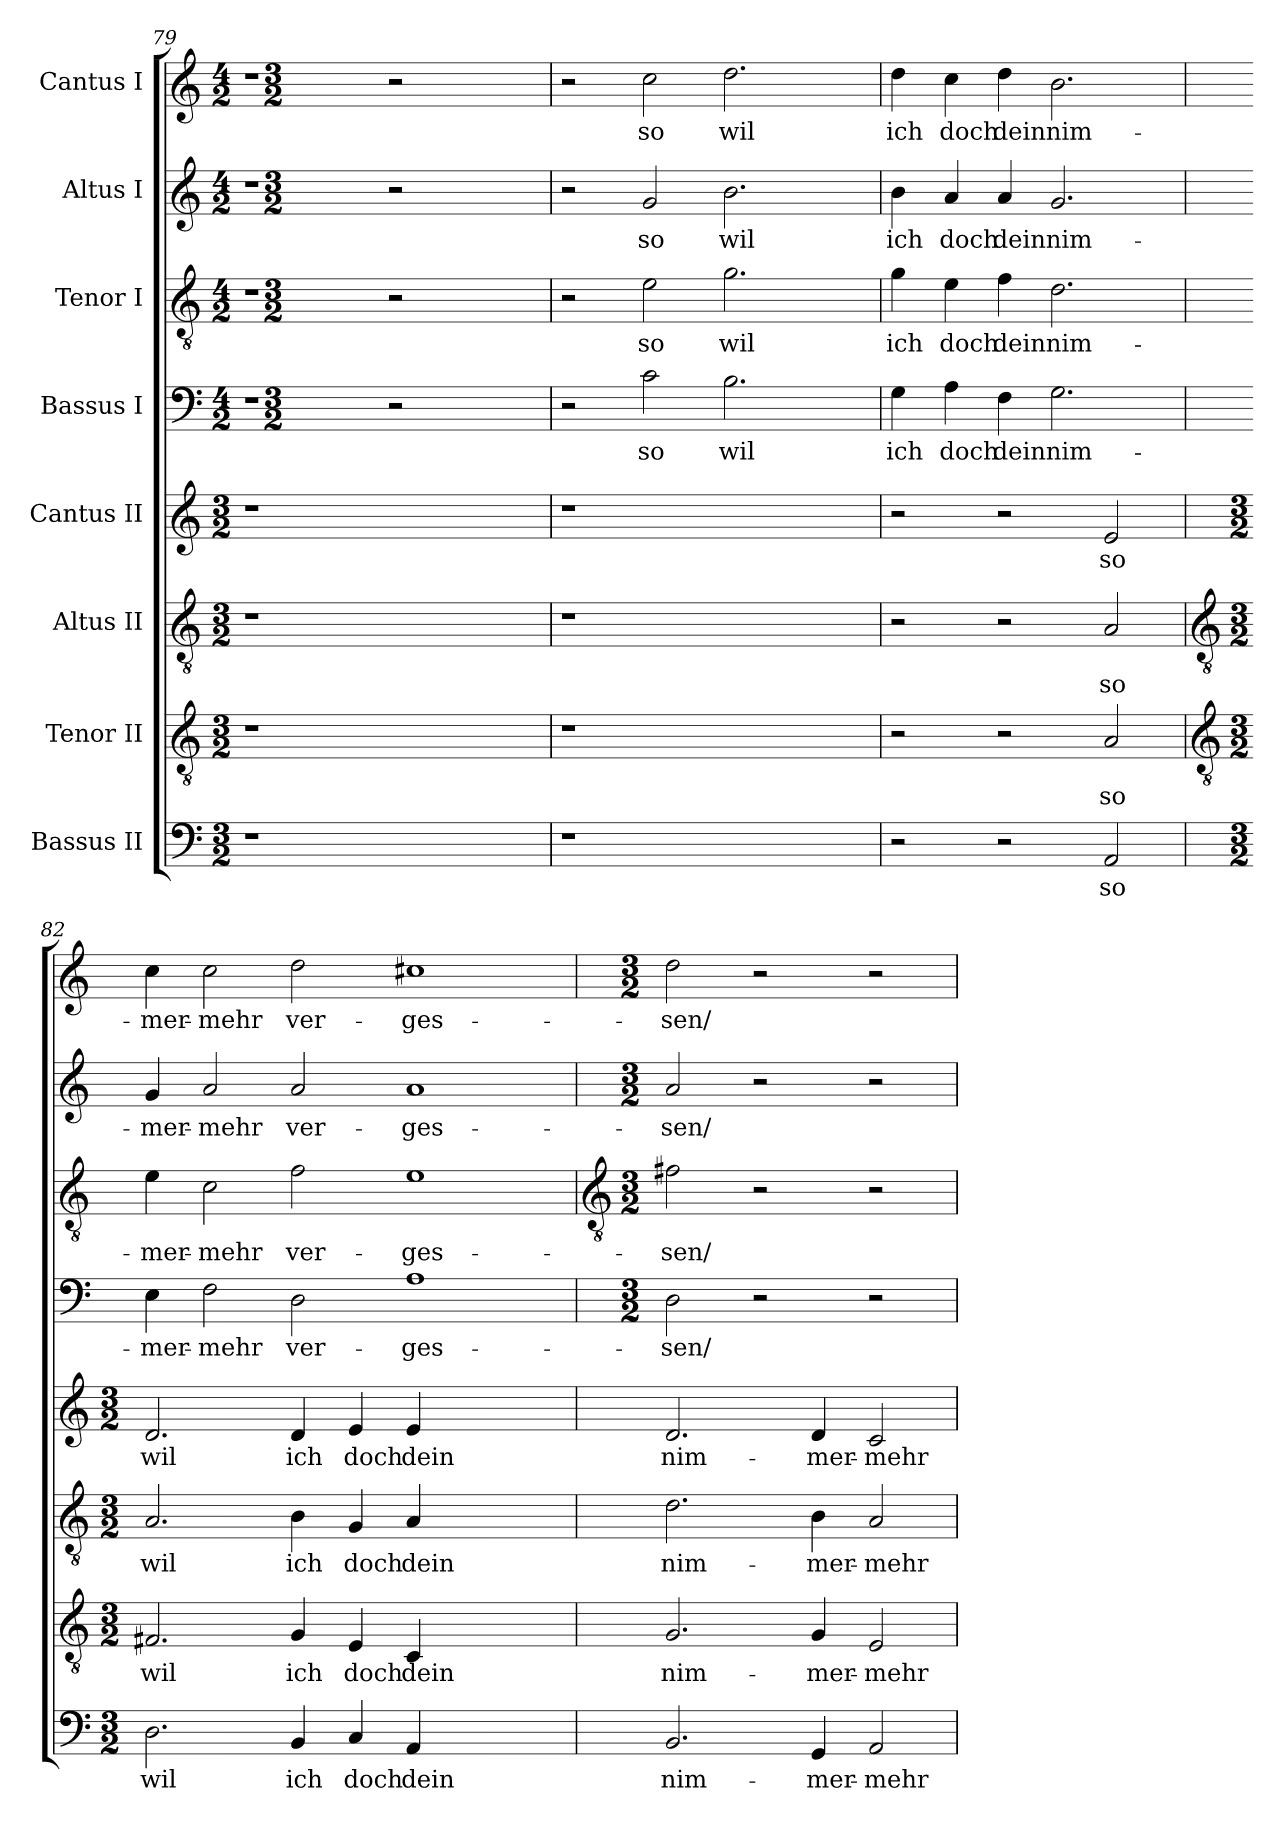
**kern	**text	**kern	**text	**kern	**text	**kern	**text	**kern	**text	**kern	**text	**kern	**text	**kern	**text
*part8	*part8	*part7	*part7	*part6	*part6	*part5	*part5	*part4	*part4	*part3	*part3	*part2	*part2	*part1	*part1
*staff8	*staff8	*staff7	*staff7	*staff6	*staff6	*staff5	*staff5	*staff4	*staff4	*staff3	*staff3	*staff2	*staff2	*staff1	*staff1
*I"Bassus II	*	*I"Tenor II	*	*I"Altus II	*	*I"Cantus II	*	*I"Bassus I	*	*I"Tenor I	*	*I"Altus I	*	*I"Cantus I	*
*clefF4	*	*clefGv2	*	*clefGv2	*	*clefG2	*	*clefF4	*	*clefGv2	*	*clefG2	*	*clefG2	*
*k[]	*	*k[]	*	*k[]	*	*k[]	*	*k[]	*	*k[]	*	*k[]	*	*k[]	*
*C:	*	*C:	*	*C:	*	*C:	*	*C:	*	*C:	*	*C:	*	*C:	*
*M3/2	*	*M3/2	*	*M3/2	*	*M3/2	*	*M4/2	*	*M4/2	*	*M4/2	*	*M4/2	*
=79	=79	=79	=79	=79	=79	=79	=79	=79	=79	=79	=79	=79	=79	=79	=79
!LO:N:vis=1	!	!LO:N:vis=1	!	!LO:N:vis=1	!	!LO:N:vis=1	!	!	!	!	!	!	!	!	!
0r	.	0r	.	0r	.	0r	.	1r	.	1r	.	1r	.	1r	.
*	*	*	*	*	*	*	*	*M3/2	*	*M3/2	*	*M3/2	*	*M3/2	*
.	.	.	.	.	.	.	.	2r	.	2r	.	2r	.	2r	.
.	.	.	.	.	.	.	.	2ryy	.	2ryy	.	2ryy	.	2ryy	.
=80	=80	=80	=80	=80	=80	=80	=80	=80	=80	=80	=80	=80	=80	=80	=80
!LO:N:vis=1	!	!LO:N:vis=1	!	!LO:N:vis=1	!	!LO:N:vis=1	!	!	!	!	!	!	!	!	!
0r	.	0r	.	0r	.	0r	.	2r	.	2r	.	2r	.	2r	.
!	!	!	!	!	!	!	!	!	!LO:LY:b	!	!LO:LY:b	!	!LO:LY:b	!	!LO:LY:b
.	.	.	.	.	.	.	.	2c	so	2e	so	2g	so	2cc	so
!	!	!	!	!	!	!	!	!	!LO:LY:b	!	!LO:LY:b	!	!LO:LY:b	!	!LO:LY:b
.	.	.	.	.	.	.	.	2.B	wil	2.g	wil	2.b	wil	2.dd	wil
.	.	.	.	.	.	.	.	4ryy	.	4ryy	.	4ryy	.	4ryy	.
=81	=81	=81	=81	=81	=81	=81	=81	=81	=81	=81	=81	=81	=81	=81	=81
!	!	!	!	!	!	!	!	!	!LO:LY:b	!	!LO:LY:b	!	!LO:LY:b	!	!LO:LY:b
2r	.	2r	.	2r	.	2r	.	4G	ich	4g	ich	4b	ich	4dd	ich
!	!	!	!	!	!	!	!	!	!LO:LY:b	!	!LO:LY:b	!	!LO:LY:b	!	!LO:LY:b
.	.	.	.	.	.	.	.	4A	doch	4e	doch	4a	doch	4cc	doch
!	!	!	!	!	!	!	!	!	!LO:LY:b	!	!LO:LY:b	!	!LO:LY:b	!	!LO:LY:b
2r	.	2r	.	2r	.	2r	.	4F	dein	4f	dein	4a	dein	4dd	dein
!	!	!	!	!	!	!	!	!	!LO:LY:b	!	!LO:LY:b	!	!LO:LY:b	!	!LO:LY:b
.	.	.	.	.	.	.	.	2.G	nim-	2.d	nim-	2.g	nim-	2.b	nim-
!	!LO:LY:b	!	!LO:LY:b	!	!LO:LY:b	!	!LO:LY:b	!	!	!	!	!	!	!	!
2AA	so	2A	so	2A	so	2e	so	.	.	.	.	.	.	.	.
!!LO:LB:g=z
=82	=82	=82	=82	=82	=82	=82	=82	=82	=82	=82	=82	=82	=82	=82	=82
*	*	*clefGv2	*	*clefGv2	*	*	*	*	*	*	*	*	*	*	*
*M3/2	*	*M3/2	*	*M3/2	*	*M3/2	*	*	*	*	*	*	*	*	*
!	!LO:LY:b	!	!LO:LY:b	!	!LO:LY:b	!	!LO:LY:b	!	!LO:LY:b	!	!LO:LY:b	!	!LO:LY:b	!	!LO:LY:b
2.D	wil	2.F#X	wil	2.A	wil	2.d	wil	4E	-mer-	4e	-mer-	4g	-mer-	4cc	-mer-
!	!	!	!	!	!	!	!	!	!LO:LY:b	!	!LO:LY:b	!	!LO:LY:b	!	!LO:LY:b
.	.	.	.	.	.	.	.	2F	-mehr	2c	-mehr	2a	-mehr	2cc	-mehr
!	!LO:LY:b	!	!LO:LY:b	!	!LO:LY:b	!	!LO:LY:b	!	!LO:LY:b	!	!LO:LY:b	!	!LO:LY:b	!	!LO:LY:b
4BB	ich	4G	ich	4B	ich	4d	ich	2D	ver-	2f	ver-	2a	ver-	2dd	ver-
!	!LO:LY:b	!	!LO:LY:b	!	!LO:LY:b	!	!LO:LY:b	!	!	!	!	!	!	!	!
4C	doch	4E	doch	4G	doch	4e	doch	.	.	.	.	.	.	.	.
!	!LO:LY:b	!	!LO:LY:b	!	!LO:LY:b	!	!LO:LY:b	!	!LO:LY:b	!	!LO:LY:b	!	!LO:LY:b	!	!LO:LY:b
4AA	dein	4C	dein	4A	dein	4e	dein	1A	-ges-	1e	-ges-	1a	-ges-	1cc#X	-ges-
2.ryy	.	2.ryy	.	2.ryy	.	2.ryy	.	.	.	.	.	.	.	.	.
!!LO:LB:g=z
=83	=83	=83	=83	=83	=83	=83	=83	=83	=83	=83	=83	=83	=83	=83	=83
*	*	*	*	*	*	*	*	*	*	*clefGv2	*	*	*	*	*
*	*	*	*	*	*	*	*	*M3/2	*	*M3/2	*	*M3/2	*	*M3/2	*
!	!LO:LY:b	!	!LO:LY:b	!	!LO:LY:b	!	!LO:LY:b	!	!LO:LY:b	!	!LO:LY:b	!	!LO:LY:b	!	!LO:LY:b
2.BB	nim-	2.G	nim-	2.d	nim-	2.d	nim-	2D	-sen/	2f#X	-sen/	2a	-sen/	2dd	-sen/
.	.	.	.	.	.	.	.	2r	.	2r	.	2r	.	2r	.
!	!LO:LY:b	!	!LO:LY:b	!	!LO:LY:b	!	!LO:LY:b	!	!	!	!	!	!	!	!
4GG	-mer-	4G	-mer-	4B	-mer-	4d	-mer-	.	.	.	.	.	.	.	.
!	!LO:LY:b	!	!LO:LY:b	!	!LO:LY:b	!	!LO:LY:b	!	!	!	!	!	!	!	!
2AA	-mehr	2E	-mehr	2A	-mehr	2c	-mehr	2r	.	2r	.	2r	.	2r	.
=	=	=	=	=	=	=	=	=	=	=	=	=	=	=	=
*-	*-	*-	*-	*-	*-	*-	*-	*-	*-	*-	*-	*-	*-	*-	*-
